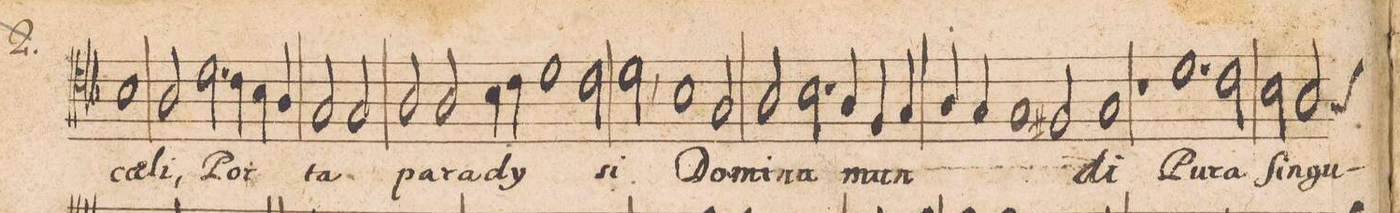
**kern	**text
*I"TENOR.	*
*clefC4	*
*k[b-]	*
*met(C|)	*
*M2/1	*
1B-	cae-
2A/	-li,
2.d\	Por-
=17-	=17-
4c\	.
4B-\	.
4A/	.
2G/	-ta
2G/	.
=18-	=18-
2A/	pa-
2A/	-ra-
4B-\	-dy-
4c\	.
1d\	.
=19-	=19-
2c\	.
2d,<\	-si
1B-\	Do-
=20-	=20-
2G/	-mi-
2A/	-na
2.B-\	mun-
=21-	=21-
4A/	.
4F/	.
4G/	.
4A/	.
4G/	.
1G/	.
=22-	=22-
2F#X/	.
1G	-di
=23-	=23-
1r	.
1.d	Pu-
=24-	=24-
2c\	-ra
2B-\	ſin-
2A/	-gu-
*custos:G	*
=25-	=25-
*-	*-
